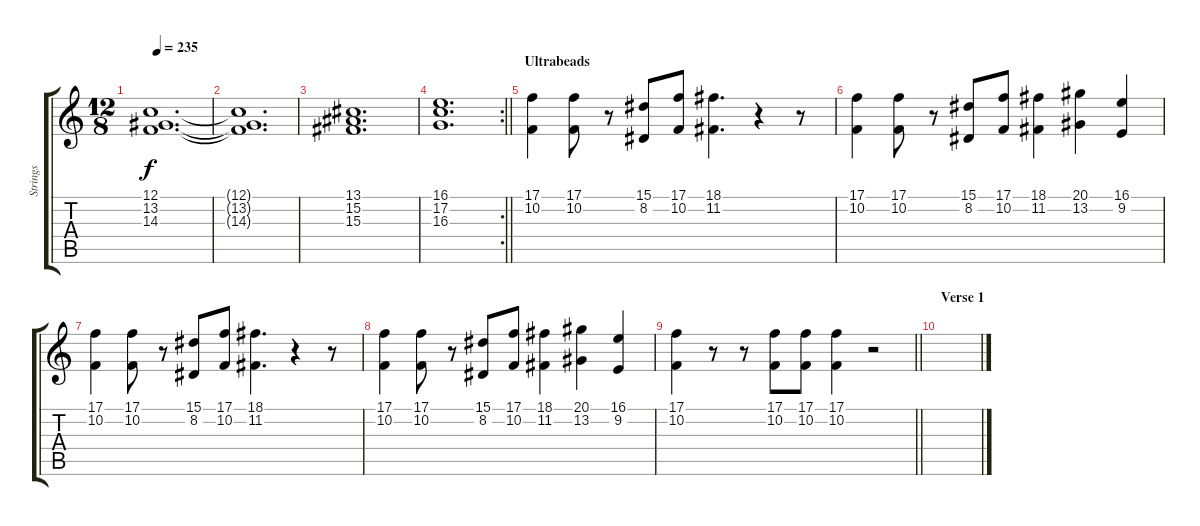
\track ("Strings" "Strings") {instrument stringensemble1}
\staff {score tabs}
\tuning (C4 G3 Eb3 Bb2 F2 C2) {hide}
\ts (12 8)
\tempo 235
\clef g2
\ks c
(12.1 13.2 14.3).1{d dy f} |
(12.1{t} 13.2{t} 14.3{t}).1{d} |
(13.1 15.2 15.3).1{d} |
\rc 2
\barLineRight lightlight
(16.1 17.2 16.3).1{d} |
\section ("" "Ultrabeads")
(17.1 10.2).4 (17.1 10.2).8 r.8 (15.1 8.2).8 (17.1 10.2).8 (18.1 11.2).4{d} r.4 r.8 |
(17.1 10.2).4 (17.1 10.2).8 r.8 (15.1 8.2).8 (17.1 10.2).8 (18.1 11.2).4 (20.1 13.2).4 (16.1 9.2).4 |
(17.1 10.2).4 (17.1 10.2).8 r.8 (15.1 8.2).8 (17.1 10.2).8 (18.1 11.2).4{d} r.4 r.8 |
(17.1 10.2).4 (17.1 10.2).8 r.8 (15.1 8.2).8 (17.1 10.2).8 (18.1 11.2).4 (20.1 13.2).4 (16.1 9.2).4 |
\barLineRight lightlight
(17.1 10.2).4 r.8 r.8 (17.1 10.2).8 (17.1 10.2).8 (17.1 10.2).4 r.2 |
\section ("" "Verse 1")
